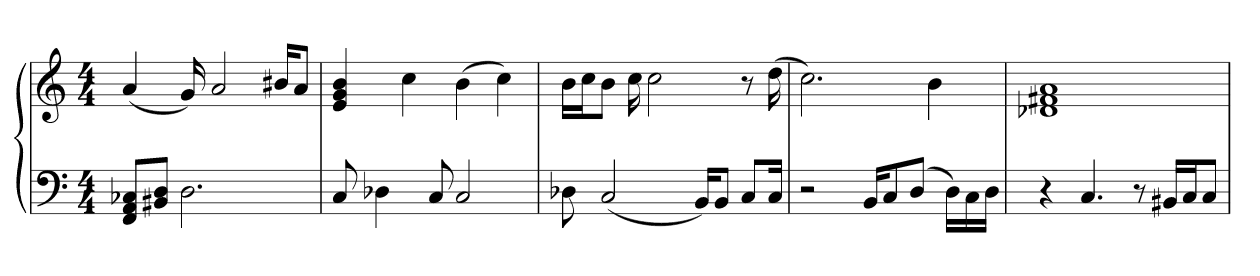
**kern	**kern
*part1	*part1
*staff2	*staff1
*clefF4	*clefG2
*k[]	*k[]
*M4/4	*M4/4
=1	=1
8FF/ 8AA/ 8C-X/L	(4a
8BB#X/ 8D/J	.
2.D	16g)
.	2a
.	16b#X/KL
.	8a/J
=2	=2
8C	4e 4g 4b
4D-X	.
.	4cc
8C	.
2C	(4b
.	4cc)
=3	=3
8D-X	16b\LL
.	16cc\J
(2C	8b\J
.	16cc
.	2cc
16BB/KL)	.
8BB/J	.
8C/L	8r
16C/Jk	(16dd
=4	=4
2r	2.cc)
16BB/KL	.
8C/	.
(8D/J	.
.	4b
16D\LL)	.
16C\	.
16D\JJ	.
=5	=5
4r	1d-X 1f#X 1a
4.C	.
8r	.
16BB#X/LL	.
16C/J	.
8C/J	.
=	=
*-	*-
